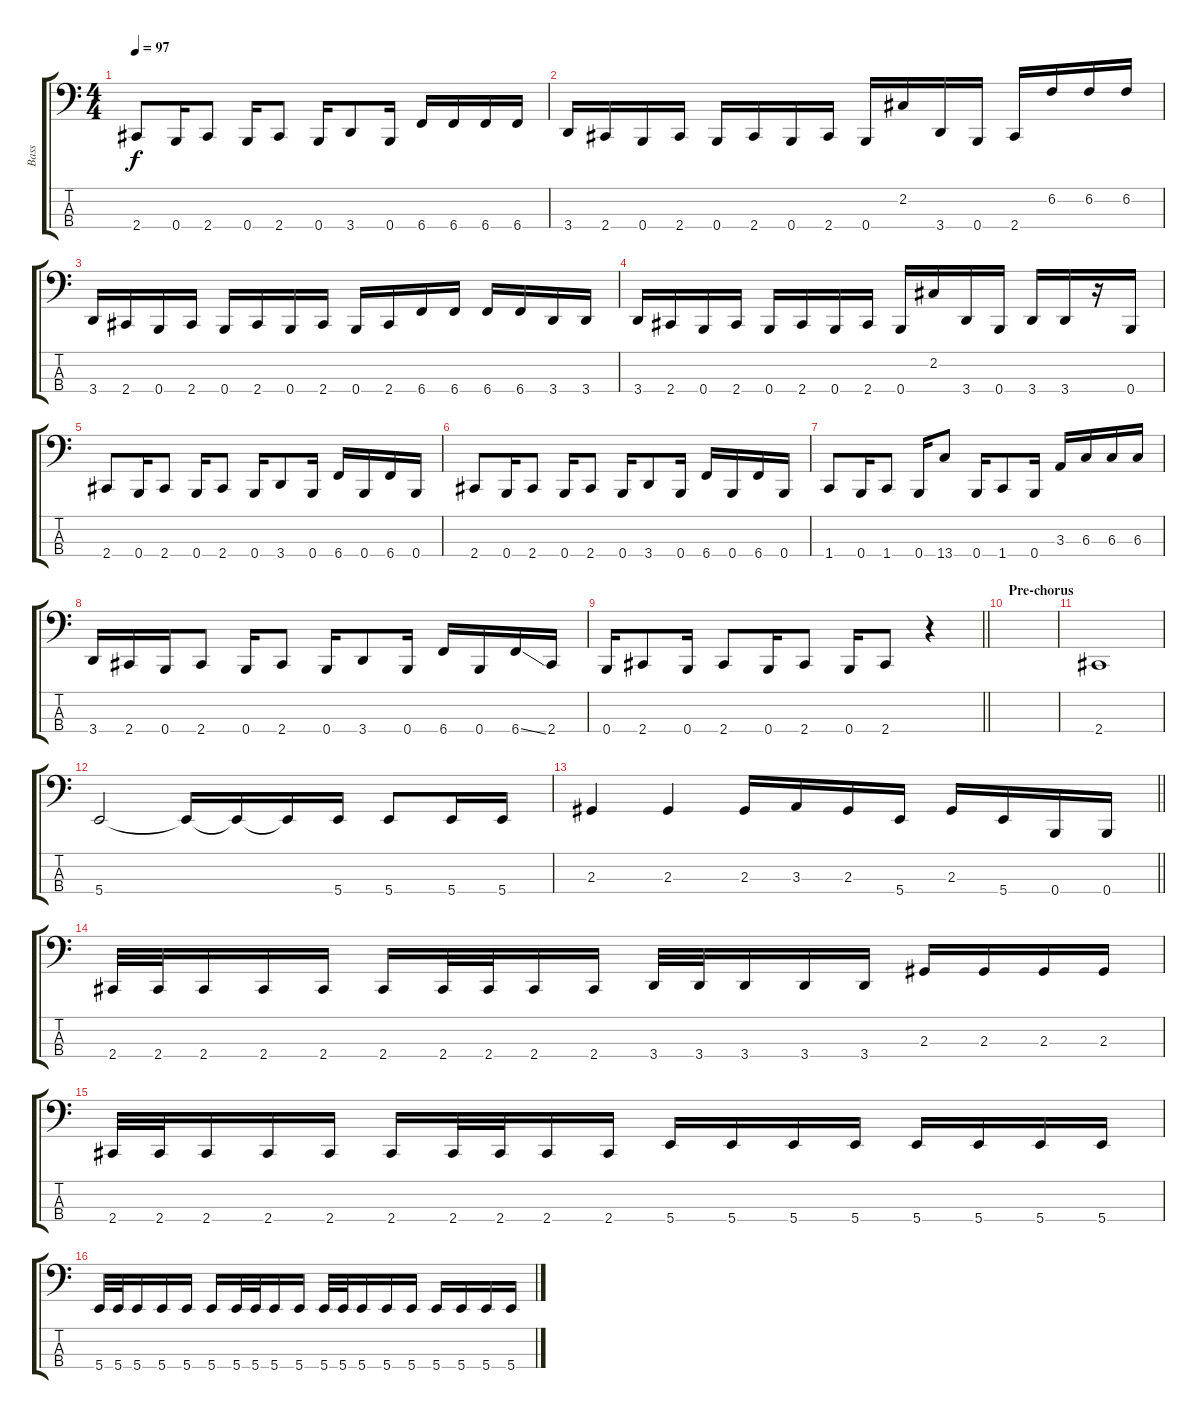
\track ("Bass" "Bass") {instrument electricbasspick}
\staff {score tabs}
\tuning (E2 B1 Gb1 B0) {hide}
\ts (4 4)
\tempo 97
\clef f4
\ks c
2.4.8{dy f} 0.4.16 2.4.8 0.4.16 2.4.8 0.4.16 3.4.8 0.4.16 6.4.16 6.4.16 6.4.16 6.4.16 |
3.4.16 2.4.16 0.4.16 2.4.16 0.4.16 2.4.16 0.4.16 2.4.16 0.4.16 2.2.16 3.4.16 0.4.16 2.4.16 6.2.16 6.2.16 6.2.16 |
3.4.16 2.4.16 0.4.16 2.4.16 0.4.16 2.4.16 0.4.16 2.4.16 0.4.16 2.4.16 6.4.16 6.4.16 6.4.16 6.4.16 3.4.16 3.4.16 |
3.4.16 2.4.16 0.4.16 2.4.16 0.4.16 2.4.16 0.4.16 2.4.16 0.4.16 2.2.16 3.4.16 0.4.16 3.4.16 3.4.16 r.16 0.4.16 |
2.4.8 0.4.16 2.4.8 0.4.16 2.4.8 0.4.16 3.4.8 0.4.16 6.4.16 0.4.16 6.4.16 0.4.16 |
2.4.8 0.4.16 2.4.8 0.4.16 2.4.8 0.4.16 3.4.8 0.4.16 6.4.16 0.4.16 6.4.16 0.4.16 |
1.4.8 0.4.16 1.4.8 0.4.16 13.4.8 0.4.16 1.4.8 0.4.16 3.3.16 6.3.16 6.3.16 6.3.16 |
3.4.16 2.4.16 0.4.16 2.4.8 0.4.16 2.4.8 0.4.16 3.4.8 0.4.16 6.4.16 0.4.16 6.4{ss}.16 2.4.16 |
\barLineRight lightlight
0.4.16 2.4.8 0.4.16 2.4.8 0.4.16 2.4.8 0.4.16 2.4.8 r.4 |
\section ("" "Pre-chorus")
|
2.4.1 |
5.4.2 5.4{t}.16 5.4{t}.16 5.4{t}.16 5.4.16 5.4.8 5.4.16 5.4.16 |
\barLineRight lightlight
2.3.4 2.3.4 2.3.16 3.3.16 2.3.16 5.4.16 2.3.16 5.4.16 0.4.16 0.4.16 |
2.4.32 2.4.32 2.4.16 2.4.16 2.4.16 2.4.16 2.4.32 2.4.32 2.4.16 2.4.16 3.4.32 3.4.32 3.4.16 3.4.16 3.4.16 2.3.16 2.3.16 2.3.16 2.3.16 |
2.4.32 2.4.32 2.4.16 2.4.16 2.4.16 2.4.16 2.4.32 2.4.32 2.4.16 2.4.16 5.4.16 5.4.16 5.4.16 5.4.16 5.4.16 5.4.16 5.4.16 5.4.16 |
5.4.32 5.4.32 5.4.16 5.4.16 5.4.16 5.4.16 5.4.32 5.4.32 5.4.16 5.4.16 5.4.32 5.4.32 5.4.16 5.4.16 5.4.16 5.4.16 5.4.16 5.4.16 5.4.16
